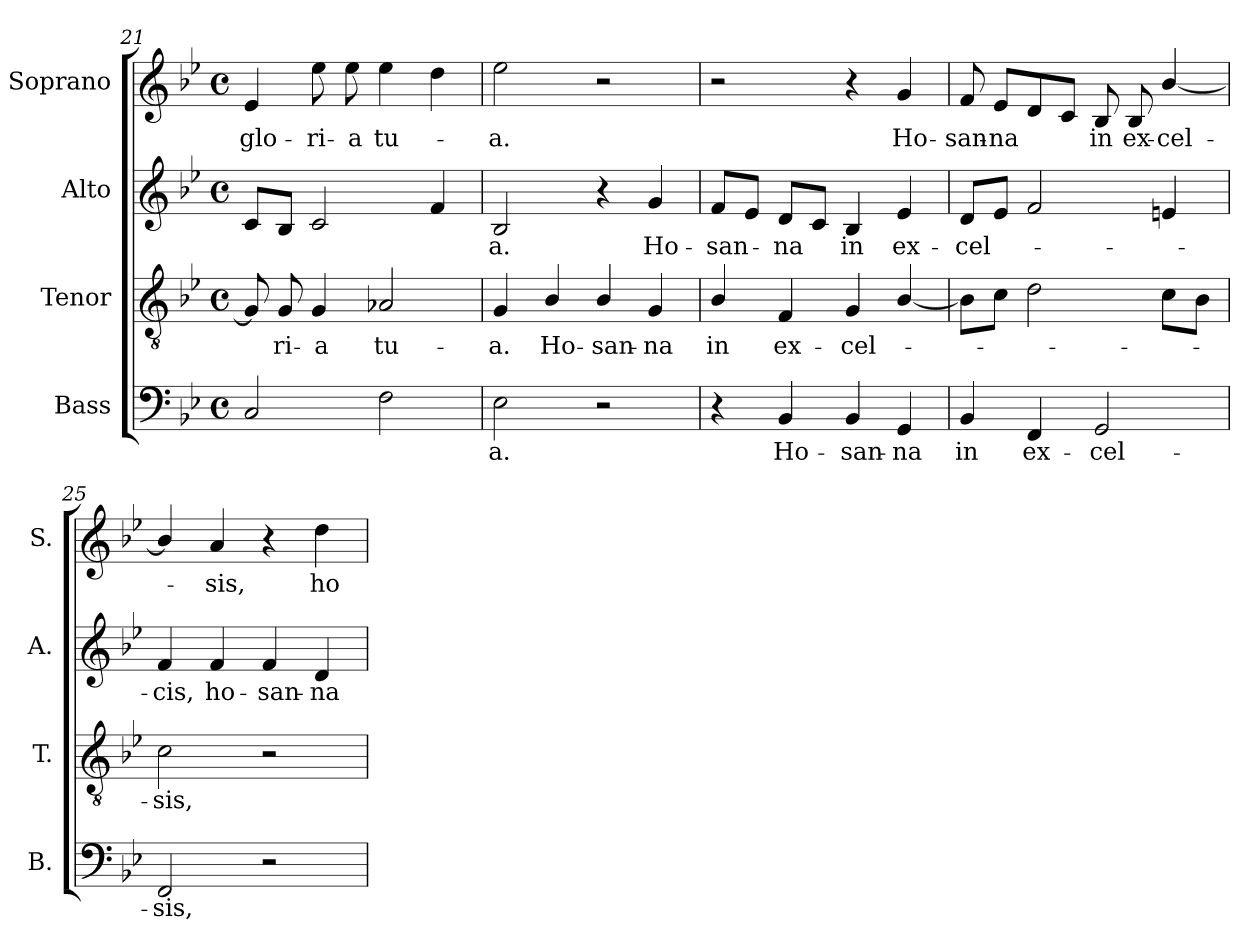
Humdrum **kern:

**kern	**text	**kern	**text	**kern	**text	**kern	**text
*part4	*part4	*part3	*part3	*part2	*part2	*part1	*part1
*staff4	*staff4	*staff3	*staff3	*staff2	*staff2	*staff1	*staff1
*I"Bass	*	*I"Tenor	*	*I"Alto	*	*I"Soprano	*
*I'B.	*	*I'T.	*	*I'A.	*	*I'S.	*
*clefF4	*	*clefGv2	*	*clefG2	*	*clefG2	*
*	*	*ITrd7c12	*	*	*	*	*
*k[b-e-]	*	*k[b-e-]	*	*k[b-e-]	*	*k[b-e-]	*
*B-:	*	*B-:	*	*B-:	*	*B-:	*
*M4/4	*	*M4/4	*	*M4/4	*	*M4/4	*
*met(c)	*	*met(c)	*	*met(c)	*	*met(c)	*
=21	=21	=21	=21	=21	=21	=21	=21
!	!	!	!	!	!	!	!LO:LY:b:color=#000000
2Ci/	.	8GGi/]	.	8ci/L	.	4e-i/	glo-
!	!	!	!LO:LY:b:color=#000000	!	!	!	!
.	.	8GGi/	-ri-	8B-i/J	.	.	.
!	!	!	!LO:LY:b:color=#000000	!	!	!	!
!	!	!	!	!	!	!	!LO:LY:b:color=#000000
.	.	4GGi/	-a	2ci/	.	8ee-i\	-ri-
!	!	!	!	!	!	!	!LO:LY:b:color=#000000
.	.	.	.	.	.	8ee-i\	-a
!	!	!	!LO:LY:b:color=#000000	!	!	!	!
!	!	!	!	!	!	!	!LO:LY:b:color=#000000
2Fi\	.	2AA-Xi/	tu-	.	.	4ee-i\	tu-
.	.	.	.	4fi/	.	4ddi\	.
=22	=22	=22	=22	=22	=22	=22	=22
!	!LO:LY:b:color=#000000	!	!	!	!	!	!
!	!	!	!LO:LY:b:color=#000000	!	!	!	!
!	!	!	!	!	!LO:LY:b:color=#000000	!	!
!	!	!	!	!	!	!	!LO:LY:b:color=#000000
2E-i\	-a.	4GGi/	-a.	2B-i/	-a.	2ee-i\	-a.
!	!	!	!LO:LY:b:color=#000000	!	!	!	!
.	.	4BB-i/	Ho-	.	.	.	.
!	!	!	!LO:LY:b:color=#000000	!	!	!	!
2r	.	4BB-i/	-san-	4r	.	2r	.
!	!	!	!LO:LY:b:color=#000000	!	!	!	!
!	!	!	!	!	!LO:LY:b:color=#000000	!	!
.	.	4GGi/	-na	4gi/	Ho-	.	.
!!LO:LB:g=z
=23	=23	=23	=23	=23	=23	=23	=23
!	!	!	!LO:LY:b:color=#000000	!	!	!	!
!	!	!	!	!	!LO:LY:b:color=#000000	!	!
4r	.	4BB-i/	in	8fi/L	-san-	2r	.
.	.	.	.	8e-i/J	.	.	.
!	!LO:LY:b:color=#000000	!	!	!	!	!	!
!	!	!	!LO:LY:b:color=#000000	!	!	!	!
!	!	!	!	!	!LO:LY:b:color=#000000	!	!
4BB-i/	Ho-	4FFi/	ex-	8di/L	-na	.	.
.	.	.	.	8ci/J	.	.	.
!	!LO:LY:b:color=#000000	!	!	!	!	!	!
!	!	!	!LO:LY:b:color=#000000	!	!	!	!
!	!	!	!	!	!LO:LY:b:color=#000000	!	!
4BB-i/	-san-	4GGi/	-cel-	4B-i/	in	4r	.
!	!LO:LY:b:color=#000000	!	!	!	!	!	!
!	!	!	!	!	!LO:LY:b:color=#000000	!	!
!	!	!	!	!	!	!	!LO:LY:b:color=#000000
4GGi/	-na	[4BB-i/	.	4e-i/	ex-	4gi/	Ho-
=24	=24	=24	=24	=24	=24	=24	=24
!	!LO:LY:b:color=#000000	!	!	!	!	!	!
!	!	!	!	!	!LO:LY:b:color=#000000	!	!
!	!	!	!	!	!	!	!LO:LY:b:color=#000000
4BB-i/	in	8BB-i\L]	.	8di/L	-cel-	8fi/	-san-
!	!	!	!	!	!	!	!LO:LY:b:color=#000000
.	.	8Ci\J	.	8e-i/J	.	8e-i/L	-na
!	!LO:LY:b:color=#000000	!	!	!	!	!	!
4FFi/	ex-	2Di\	.	2fi/	.	8di/	.
.	.	.	.	.	.	8ci/J	.
!	!LO:LY:b:color=#000000	!	!	!	!	!	!
!	!	!	!	!	!	!	!LO:LY:b:color=#000000
2GGi/	-cel-	.	.	.	.	8B-i/	in
!	!	!	!	!	!	!	!LO:LY:b:color=#000000
.	.	.	.	.	.	8B-i/	ex-
!	!	!	!	!	!	!	!LO:LY:b:color=#000000
.	.	8Ci\L	.	4eni/	.	[4b-i/	-cel-
.	.	8BB-i\J	.	.	.	.	.
=25	=25	=25	=25	=25	=25	=25	=25
!	!LO:LY:b:color=#000000	!	!	!	!	!	!
!	!	!	!LO:LY:b:color=#000000	!	!	!	!
!	!	!	!	!	!LO:LY:b:color=#000000	!	!
2FFi/	-sis,	2Ci\	-sis,	4fi/	-cis,	4b-i/]	.
!	!	!	!	!	!LO:LY:b:color=#000000	!	!
!	!	!	!	!	!	!	!LO:LY:b:color=#000000
.	.	.	.	4fi/	ho-	4ai/	-sis,
!	!	!	!	!	!LO:LY:b:color=#000000	!	!
2r	.	2r	.	4fi/	-san-	4r	.
!	!	!	!	!	!LO:LY:b:color=#000000	!	!
!	!	!	!	!	!	!	!LO:LY:b:color=#000000
.	.	.	.	4di/	-na	4ddi\	ho-
=	=	=	=	=	=	=	=
*-	*-	*-	*-	*-	*-	*-	*-
